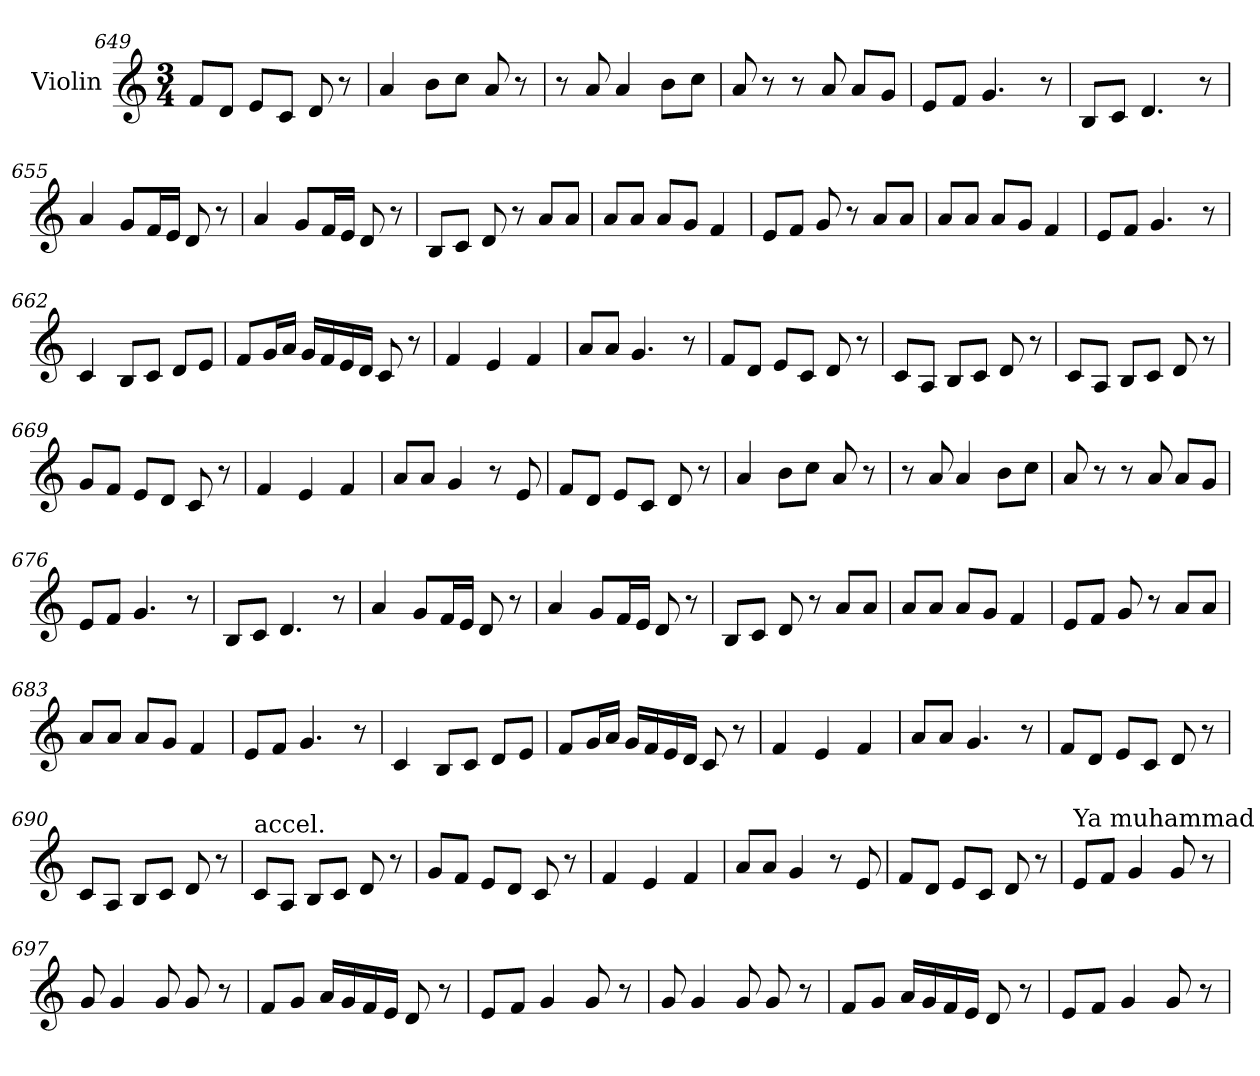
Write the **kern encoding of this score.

**kern
*part1
*staff1
*I"Violin
!!LO:PB:g=z
*clefG2
*k[]
*C:
*M3/4
=649
8f/L
8d/J
8e/L
8c/J
8d/
8r
=650
4a/
8b\L
8cc\J
8a/
8r
=651
8r
8a/
4a/
8b\L
8cc\J
=652
8a/
8r
8r
8a/
8a/L
8g/J
!!LO:PB:g=z
=653
8e/L
8f/J
4.g/
8r
!!LO:PB:g=z
=654
8B/L
8c/J
4.d/
8r
=655
4a/
8g/L
16f/L
16e/JJ
8d/
8r
=656
4a/
8g/L
16f/L
16e/JJ
8d/
8r
=657
8B/L
8c/J
8d/
8r
8a/L
8a/J
=658
8a/L
8a/J
8a/L
8g/J
4f/
!!LO:PB:g=z
=659
8e/L
8f/J
8g/
8r
8a/L
8a/J
!!LO:PB:g=z
=660
8a/L
8a/J
8a/L
8g/J
4f/
=661
8e/L
8f/J
4.g/
8r
=662
4c/
8B/L
8c/J
8d/L
8e/J
=663
8f/L
16g/L
16a/JJ
16g/LL
16f/
16e/
16d/JJ
8c/
8r
=664
4f/
4e/
4f/
!!LO:PB:g=z
=665
8a/L
8a/J
4.g/
8r
!!LO:PB:g=z
=666
8f/L
8d/J
8e/L
8c/J
8d/
8r
=667
8c/L
8A/J
8B/L
8c/J
8d/
8r
=668
8c/L
8A/J
8B/L
8c/J
8d/
8r
=669
8g/L
8f/J
8e/L
8d/J
8c/
8r
=670
4f/
4e/
4f/
!!LO:PB:g=z
=671
8a/L
8a/J
4g/
8r
8e/
!!LO:PB:g=z
=672
8f/L
8d/J
8e/L
8c/J
8d/
8r
=673
4a/
8b\L
8cc\J
8a/
8r
=674
8r
8a/
4a/
8b\L
8cc\J
=675
8a/
8r
8r
8a/
8a/L
8g/J
!!LO:PB:g=z
=676
8e/L
8f/J
4.g/
8r
!!LO:PB:g=z
=677
8B/L
8c/J
4.d/
8r
=678
4a/
8g/L
16f/L
16e/JJ
8d/
8r
=679
4a/
8g/L
16f/L
16e/JJ
8d/
8r
=680
8B/L
8c/J
8d/
8r
8a/L
8a/J
=681
8a/L
8a/J
8a/L
8g/J
4f/
!!LO:PB:g=z
=682
8e/L
8f/J
8g/
8r
8a/L
8a/J
!!LO:PB:g=z
=683
8a/L
8a/J
8a/L
8g/J
4f/
=684
8e/L
8f/J
4.g/
8r
=685
4c/
8B/L
8c/J
8d/L
8e/J
=686
8f/L
16g/L
16a/JJ
16g/LL
16f/
16e/
16d/JJ
8c/
8r
=687
4f/
4e/
4f/
!!LO:PB:g=z
=688
8a/L
8a/J
4.g/
8r
!!LO:PB:g=z
=689
8f/L
8d/J
8e/L
8c/J
8d/
8r
=690
8c/L
8A/J
8B/L
8c/J
8d/
8r
=691
!LO:TX:a:t=accel.
8c/L
8A/J
8B/L
8c/J
8d/
8r
=692
8g/L
8f/J
8e/L
8d/J
8c/
8r
=693
4f/
4e/
4f/
=694
8a/L
8a/J
4g/
8r
8e/
!!LO:PB:g=z
=695
*MM90
8f/L
8d/J
8e/L
8c/J
8d/
8r
=696
!LO:TX:a:t=Ya muhammad
8e/L
8f/J
4g/
8g/
8r
=697
8g/
4g/
8g/
8g/
8r
!!LO:PB:g=z
=698
8f/L
8g/J
16a/LL
16g/
16f/
16e/JJ
8d/
8r
!!LO:PB:g=z
=699
8e/L
8f/J
4g/
8g/
8r
=700
8g/
4g/
8g/
8g/
8r
!!LO:PB:g=z
=701
8f/L
8g/J
16a/LL
16g/
16f/
16e/JJ
8d/
8r
!!LO:PB:g=z
=702
8e/L
8f/J
4g/
8g/
8r
=
*-
